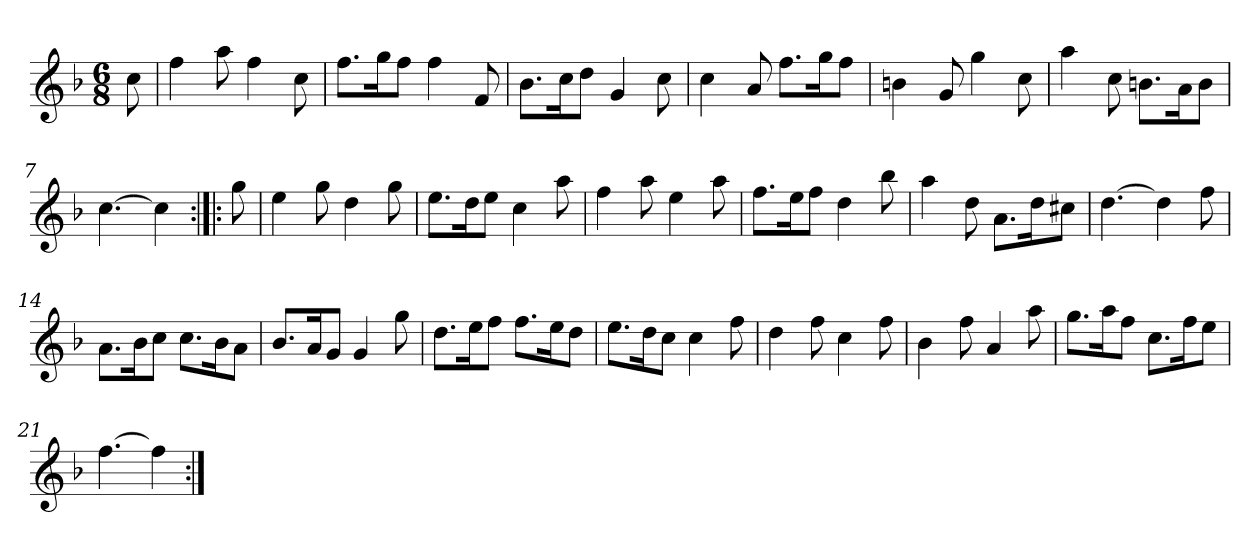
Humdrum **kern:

**kern
*part1
*staff1
*clefG2
*k[b-]
*F:
*M6/8
*MM120
=
8cc
=1
4ff
8aa
4ff
8cc
=2
8.ff\L
16gg\K
8ff\J
4ff
8f
=3
8.b-\L
16cc\K
8dd\J
4g
8cc
=4
4cc
8a
8.ff\L
16gg\K
8ff\J
=5
4bn
8g
4gg
8cc
=6
4aa
8cc
8.bn\L
16a\K
8b\J
=7
[4.cc
4cc]
=:|!|:
8gg
=8
4ee
8gg
4dd
8gg
=9
8.ee\L
16dd\K
8ee\J
4cc
8aa
=10
4ff
8aa
4ee
8aa
=11
8.ff\L
16ee\K
8ff\J
4dd
8bb-
=12
4aa
8dd
8.a\L
16dd\K
8cc#X\J
=13
[4.dd
4dd]
8ff
=14
8.a\L
16b-\K
8cc\J
8.cc\L
16b-\K
8a\J
=15
8.b-/L
16a/K
8g/J
4g
8gg
=16
8.dd\L
16ee\K
8ff\J
8.ff\L
16ee\K
8dd\J
=17
8.ee\L
16dd\K
8cc\J
4cc
8ff
=18
4dd
8ff
4cc
8ff
=19
4b-
8ff
4a
8aa
=20
8.gg\L
16aa\K
8ff\J
8.cc\L
16ff\K
8ee\J
=21
[4.ff
4ff]
=:|!
*-
